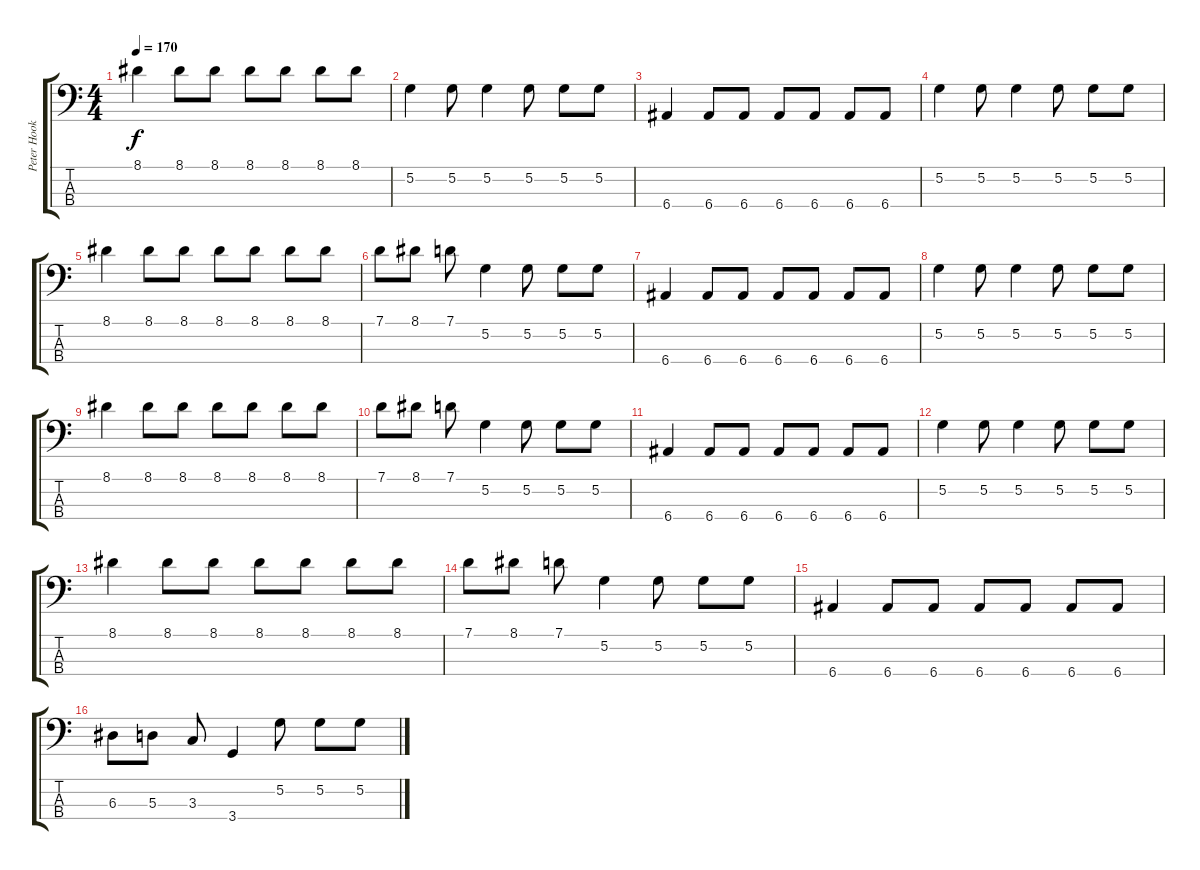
\track ("Peter Hook (Bass)" "Peter Hook") {instrument electricbasspick}
\staff {score tabs}
\tuning (G2 D2 A1 E1) {hide}
\ts (4 4)
\tempo 170
\clef f4
\ks c
8.1.4{dy f} 8.1.8 8.1.8 8.1.8 8.1.8 8.1.8 8.1.8 |
5.2.4 5.2.8 5.2.4 5.2.8 5.2.8 5.2.8 |
6.4.4 6.4.8 6.4.8 6.4.8 6.4.8 6.4.8 6.4.8 |
5.2.4 5.2.8 5.2.4 5.2.8 5.2.8 5.2.8 |
8.1.4 8.1.8 8.1.8 8.1.8 8.1.8 8.1.8 8.1.8 |
7.1.8 8.1.8 7.1.8 5.2.4 5.2.8 5.2.8 5.2.8 |
6.4.4 6.4.8 6.4.8 6.4.8 6.4.8 6.4.8 6.4.8 |
5.2.4 5.2.8 5.2.4 5.2.8 5.2.8 5.2.8 |
8.1.4 8.1.8 8.1.8 8.1.8 8.1.8 8.1.8 8.1.8 |
7.1.8 8.1.8 7.1.8 5.2.4 5.2.8 5.2.8 5.2.8 |
6.4.4 6.4.8 6.4.8 6.4.8 6.4.8 6.4.8 6.4.8 |
5.2.4 5.2.8 5.2.4 5.2.8 5.2.8 5.2.8 |
8.1.4 8.1.8 8.1.8 8.1.8 8.1.8 8.1.8 8.1.8 |
7.1.8 8.1.8 7.1.8 5.2.4 5.2.8 5.2.8 5.2.8 |
6.4.4 6.4.8 6.4.8 6.4.8 6.4.8 6.4.8 6.4.8 |
6.3.8 5.3.8 3.3.8 3.4.4 5.2.8 5.2.8 5.2.8
